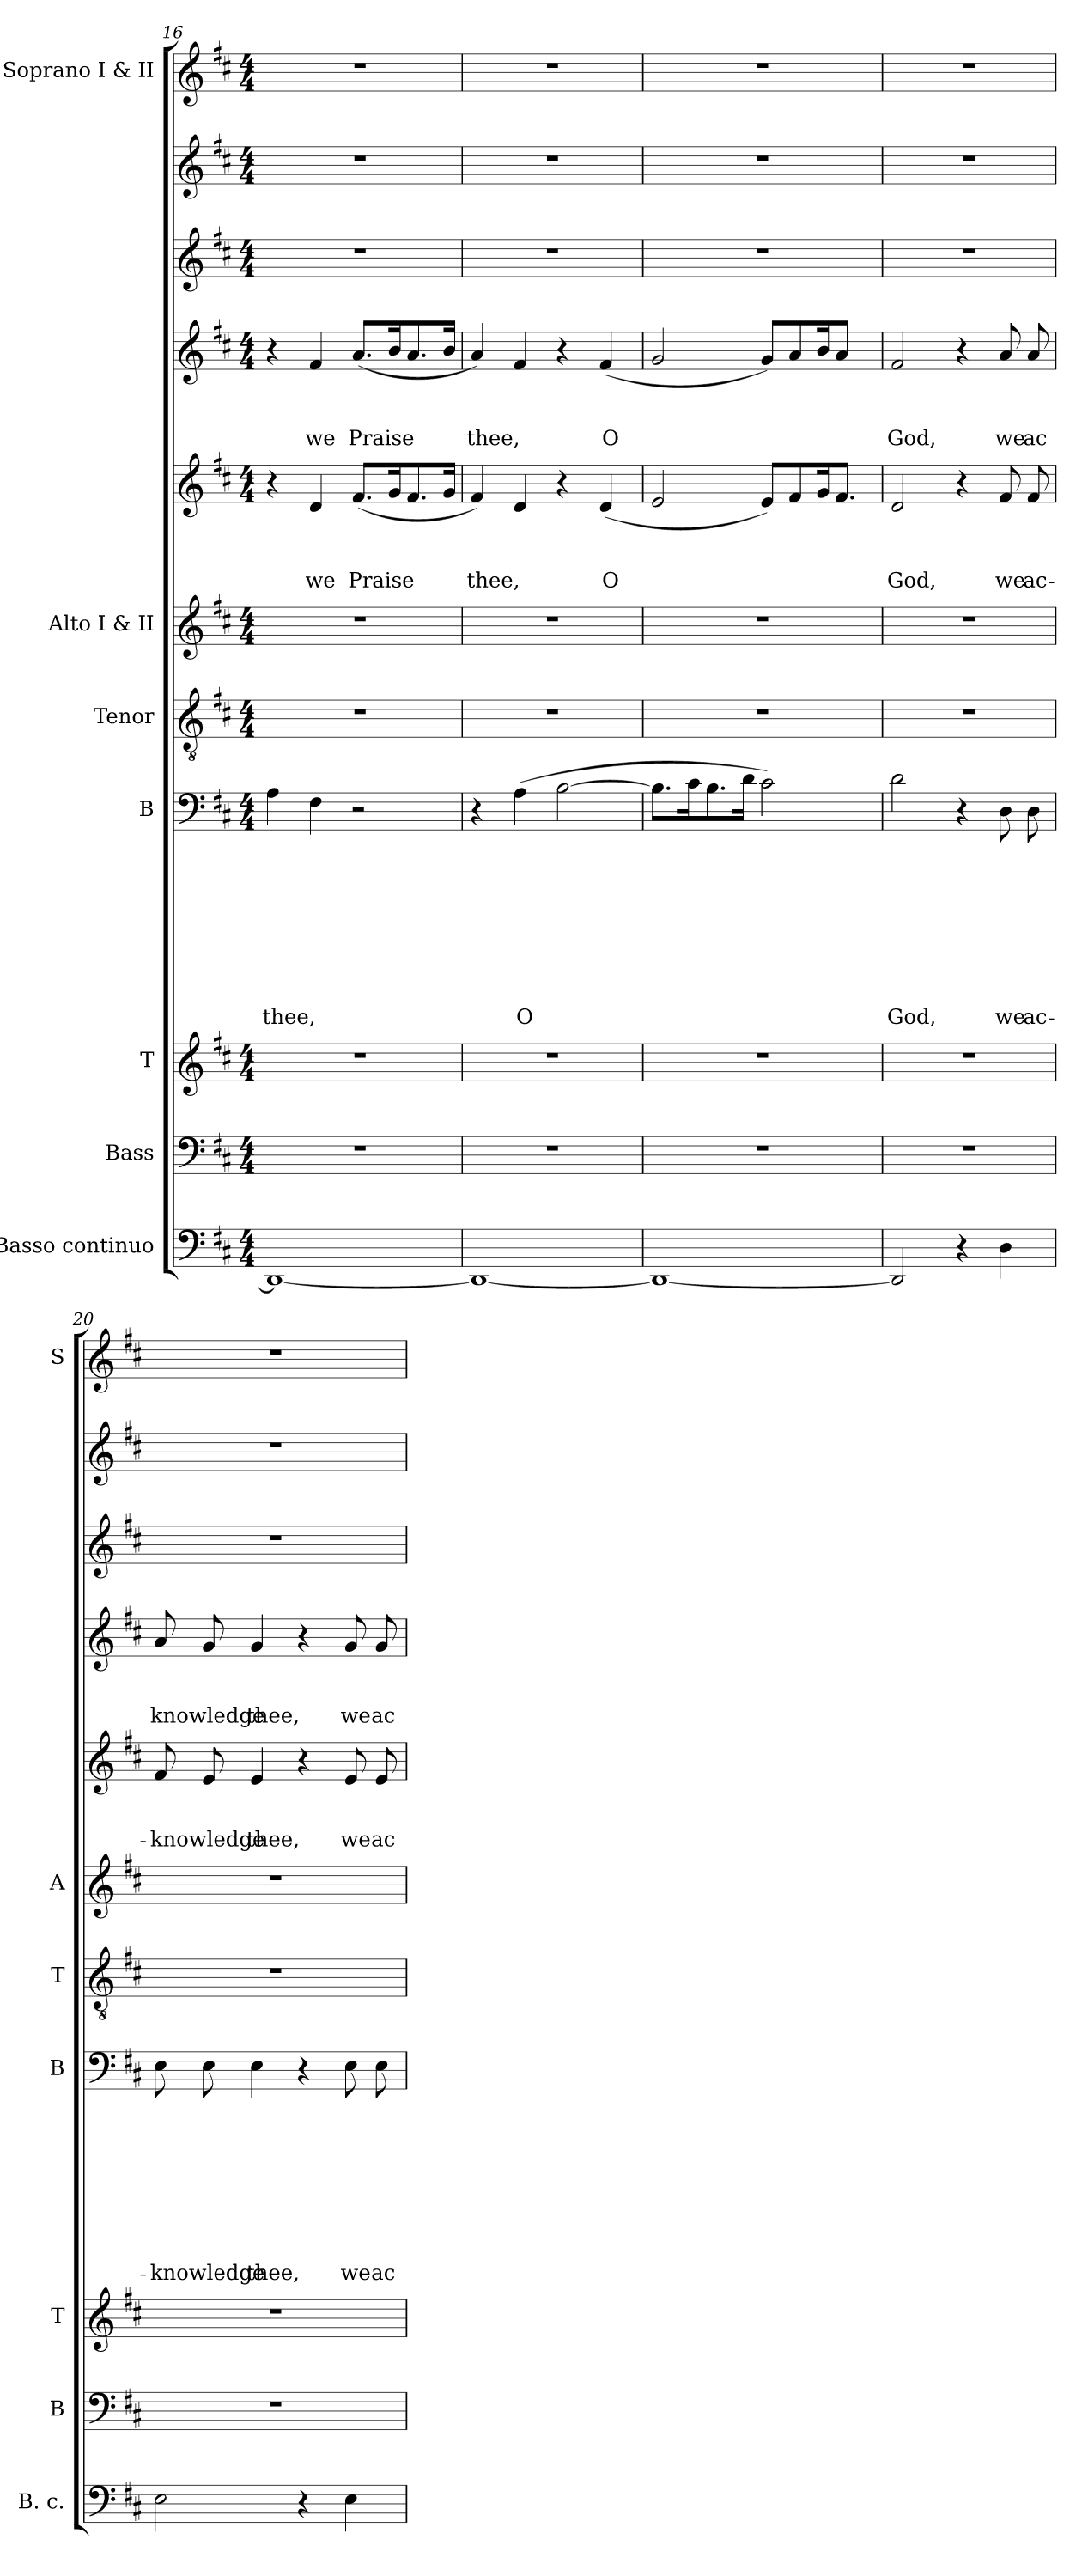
**kern	**kern	**kern	**kern	**text	**text	**text	**text	**text	**text	**text	**text	**text	**kern	**kern	**kern	**text	**text	**text	**kern	**text	**text	**text	**kern	**kern	**kern
*part11	*part10	*part9	*part8	*part8	*part8	*part8	*part8	*part8	*part8	*part8	*part8	*part8	*part7	*part6	*part5	*part5	*part5	*part5	*part4	*part4	*part4	*part4	*part3	*part2	*part1
*staff11	*staff10	*staff9	*staff8	*staff8	*staff8	*staff8	*staff8	*staff8	*staff8	*staff8	*staff8	*staff8	*staff7	*staff6	*staff5	*staff5	*staff5	*staff5	*staff4	*staff4	*staff4	*staff4	*staff3	*staff2	*staff1
*I"Basso continuo	*I"Bass	*I"T	*I"B	*	*	*	*	*	*	*	*	*	*I"Tenor	*I"Alto I & II	*	*	*	*	*	*	*	*	*	*	*I"Soprano I & II
*I'B. c.	*I'B	*I'T	*I'B	*	*	*	*	*	*	*	*	*	*I'T	*I'A	*	*	*	*	*	*	*	*	*	*	*I'S
*clefF4	*clefF4	*clefG2	*clefF4	*	*	*	*	*	*	*	*	*	*clefGv2	*clefG2	*clefG2	*	*	*	*clefG2	*	*	*	*clefG2	*clefG2	*clefG2
*ITrd7c12	*	*	*	*	*	*	*	*	*	*	*	*	*	*	*	*	*	*	*	*	*	*	*	*	*
*k[f#c#]	*k[f#c#]	*k[f#c#]	*k[f#c#]	*	*	*	*	*	*	*	*	*	*k[f#c#]	*k[f#c#]	*k[f#c#]	*	*	*	*k[f#c#]	*	*	*	*k[f#c#]	*k[f#c#]	*k[f#c#]
*D:	*D:	*D:	*D:	*	*	*	*	*	*	*	*	*	*D:	*D:	*D:	*	*	*	*D:	*	*	*	*D:	*D:	*D:
*M4/4	*M4/4	*M4/4	*M4/4	*	*	*	*	*	*	*	*	*	*M4/4	*M4/4	*M4/4	*	*	*	*M4/4	*	*	*	*M4/4	*M4/4	*M4/4
=16	=16	=16	=16	=16	=16	=16	=16	=16	=16	=16	=16	=16	=16	=16	=16	=16	=16	=16	=16	=16	=16	=16	=16	=16	=16
!	!	!	!	!	!	!	!	!	!	!	!	!LO:LY:b	!	!	!	!	!	!	!	!	!	!	!	!	!
1DDD_	1r	1r	4A\	.	.	.	.	.	.	.	.	thee,	1r	1r	4r	.	.	.	4r	.	.	.	1r	1r	1r
!	!	!	!	!	!	!	!	!	!	!	!	!	!	!	!	!	!	!LO:LY:b	!	!	!	!LO:LY:b	!	!	!
.	.	.	4F#\	.	.	.	.	.	.	.	.	.	.	.	4d/	.	.	we	4f#/	.	.	we	.	.	.
!	!	!	!	!	!	!	!	!	!	!	!	!	!	!	!	!	!	!LO:LY:b	!	!	!	!LO:LY:b	!	!	!
.	.	.	2r	.	.	.	.	.	.	.	.	.	.	.	(<8.f#/L	.	.	Praise	(<8.a/L	.	.	Praise	.	.	.
.	.	.	.	.	.	.	.	.	.	.	.	.	.	.	16g/k	.	.	.	16b/k	.	.	.	.	.	.
.	.	.	.	.	.	.	.	.	.	.	.	.	.	.	8.f#/	.	.	.	8.a/	.	.	.	.	.	.
.	.	.	.	.	.	.	.	.	.	.	.	.	.	.	16g/Jk	.	.	.	16b/Jk	.	.	.	.	.	.
=17	=17	=17	=17	=17	=17	=17	=17	=17	=17	=17	=17	=17	=17	=17	=17	=17	=17	=17	=17	=17	=17	=17	=17	=17	=17
!	!	!	!	!	!	!	!	!	!	!	!	!	!	!	!	!	!	!LO:LY:b	!	!	!	!LO:LY:b	!	!	!
1DDD_	1r	1r	4r	.	.	.	.	.	.	.	.	.	1r	1r	4f#/)	.	.	thee,	4a/)	.	.	thee,	1r	1r	1r
!	!	!	!	!	!	!	!	!	!	!	!	!LO:LY:b	!	!	!	!	!	!	!	!	!	!	!	!	!
.	.	.	(>4A\	.	.	.	.	.	.	.	.	O	.	.	4d/	.	.	.	4f#/	.	.	.	.	.	.
.	.	.	[>2B\	.	.	.	.	.	.	.	.	.	.	.	4r	.	.	.	4r	.	.	.	.	.	.
!	!	!	!	!	!	!	!	!	!	!	!	!	!	!	!	!	!	!LO:LY:b	!	!	!	!LO:LY:b	!	!	!
.	.	.	.	.	.	.	.	.	.	.	.	.	.	.	(<4d/	.	.	O	(<4f#/	.	.	O	.	.	.
!!LO:PB:g=z
=18	=18	=18	=18	=18	=18	=18	=18	=18	=18	=18	=18	=18	=18	=18	=18	=18	=18	=18	=18	=18	=18	=18	=18	=18	=18
1DDD_	1r	1r	8.B\L]	.	.	.	.	.	.	.	.	.	1r	1r	2e/	.	.	.	2g/	.	.	.	1r	1r	1r
.	.	.	16c#\k	.	.	.	.	.	.	.	.	.	.	.	.	.	.	.	.	.	.	.	.	.	.
.	.	.	8.B\	.	.	.	.	.	.	.	.	.	.	.	.	.	.	.	.	.	.	.	.	.	.
.	.	.	16d\Jk	.	.	.	.	.	.	.	.	.	.	.	.	.	.	.	.	.	.	.	.	.	.
.	.	.	2c#\)	.	.	.	.	.	.	.	.	.	.	.	8e/L)	.	.	.	8g/L)	.	.	.	.	.	.
.	.	.	.	.	.	.	.	.	.	.	.	.	.	.	8f#/	.	.	.	8a/	.	.	.	.	.	.
.	.	.	.	.	.	.	.	.	.	.	.	.	.	.	16g/k	.	.	.	16b/k	.	.	.	.	.	.
.	.	.	.	.	.	.	.	.	.	.	.	.	.	.	8.f#/J	.	.	.	8a/J	.	.	.	.	.	.
.	.	.	.	.	.	.	.	.	.	.	.	.	.	.	.	.	.	.	16ryy	.	.	.	.	.	.
=19	=19	=19	=19	=19	=19	=19	=19	=19	=19	=19	=19	=19	=19	=19	=19	=19	=19	=19	=19	=19	=19	=19	=19	=19	=19
!	!	!	!	!	!	!	!	!	!	!	!	!LO:LY:b	!	!	!	!	!	!LO:LY:b	!	!	!	!LO:LY:b	!	!	!
2DDD/]	1r	1r	2d\	.	.	.	.	.	.	.	.	God,	1r	1r	2d/	.	.	God,	2f#/	.	.	God,	1r	1r	1r
4r	.	.	4r	.	.	.	.	.	.	.	.	.	.	.	4r	.	.	.	4r	.	.	.	.	.	.
!	!	!	!	!	!	!	!	!	!	!	!	!LO:LY:b	!	!	!	!	!	!LO:LY:b	!	!	!	!LO:LY:b	!	!	!
4DD\	.	.	8D\	.	.	.	.	.	.	.	.	we	.	.	8f#/	.	.	we	8a/	.	.	we	.	.	.
!	!	!	!	!	!	!	!	!	!	!	!	!LO:LY:b	!	!	!	!	!	!LO:LY:b	!	!	!	!LO:LY:b	!	!	!
.	.	.	8D\	.	.	.	.	.	.	.	.	ac-	.	.	8f#/	.	.	ac-	8a/	.	.	ac	.	.	.
=20	=20	=20	=20	=20	=20	=20	=20	=20	=20	=20	=20	=20	=20	=20	=20	=20	=20	=20	=20	=20	=20	=20	=20	=20	=20
!	!	!	!	!	!	!	!	!	!	!	!	!LO:LY:b	!	!	!	!	!	!LO:LY:b	!	!	!	!LO:LY:b	!	!	!
2EE\	1r	1r	8E\	.	.	.	.	.	.	.	.	-knowledge	1r	1r	8f#/	.	.	-knowledge	8a/	.	.	knowledge	1r	1r	1r
.	.	.	8E\	.	.	.	.	.	.	.	.	.	.	.	8e/	.	.	.	8g/	.	.	.	.	.	.
!	!	!	!	!	!	!	!	!	!	!	!	!LO:LY:b	!	!	!	!	!	!LO:LY:b	!	!	!	!LO:LY:b	!	!	!
.	.	.	4E\	.	.	.	.	.	.	.	.	thee,	.	.	4e/	.	.	thee,	4g/	.	.	thee,	.	.	.
4r	.	.	4r	.	.	.	.	.	.	.	.	.	.	.	4r	.	.	.	4r	.	.	.	.	.	.
!	!	!	!	!	!	!	!	!	!	!	!	!LO:LY:b	!	!	!	!	!	!LO:LY:b	!	!	!	!LO:LY:b	!	!	!
4EE\	.	.	8E\	.	.	.	.	.	.	.	.	we	.	.	8e/	.	.	we	8g/	.	.	we	.	.	.
!	!	!	!	!	!	!	!	!	!	!	!	!LO:LY:b	!	!	!	!	!	!LO:LY:b	!	!	!	!LO:LY:b	!	!	!
.	.	.	8E\	.	.	.	.	.	.	.	.	ac-	.	.	8e/	.	.	ac-	8g/	.	.	ac	.	.	.
=	=	=	=	=	=	=	=	=	=	=	=	=	=	=	=	=	=	=	=	=	=	=	=	=	=
*-	*-	*-	*-	*-	*-	*-	*-	*-	*-	*-	*-	*-	*-	*-	*-	*-	*-	*-	*-	*-	*-	*-	*-	*-	*-
